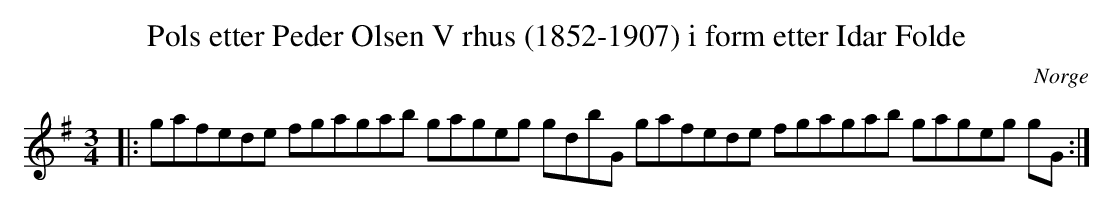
X:1
T:Pols etter Peder Olsen V rhus (1852-1907) i form etter Idar Folde
O:Norge
M:3/4
L:1/8
K:G
|: gafede fgagab gageg gdbG gafede fgagab gageg gG :|
